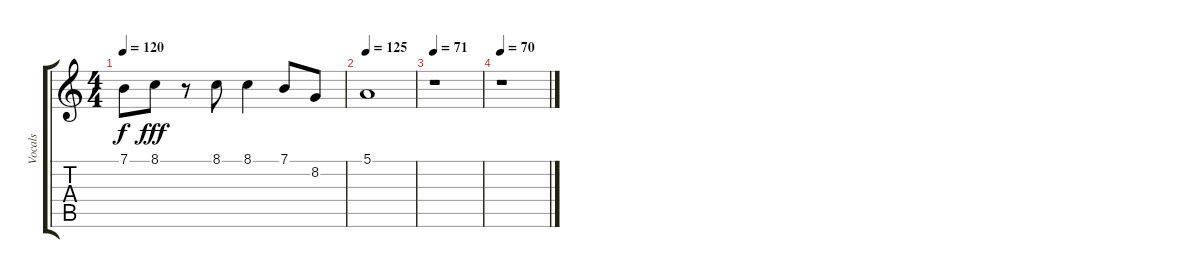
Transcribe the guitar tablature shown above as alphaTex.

\track ("Vocals" "Vocals") {instrument lead3calliope}
\staff {score tabs}
\tuning (E4 B3 G3 D3 A2 E2) {hide}
\ts (4 4)
\tempo 120
\clef g2
\ks c
7.1{t}.8{dy f} 8.1.8{dy fff} r.8 8.1.8 8.1.4 7.1.8 8.2.8 |
\tempo 125
5.1.1 |
\tempo 71
r.1 |
\tempo 70
r.1
